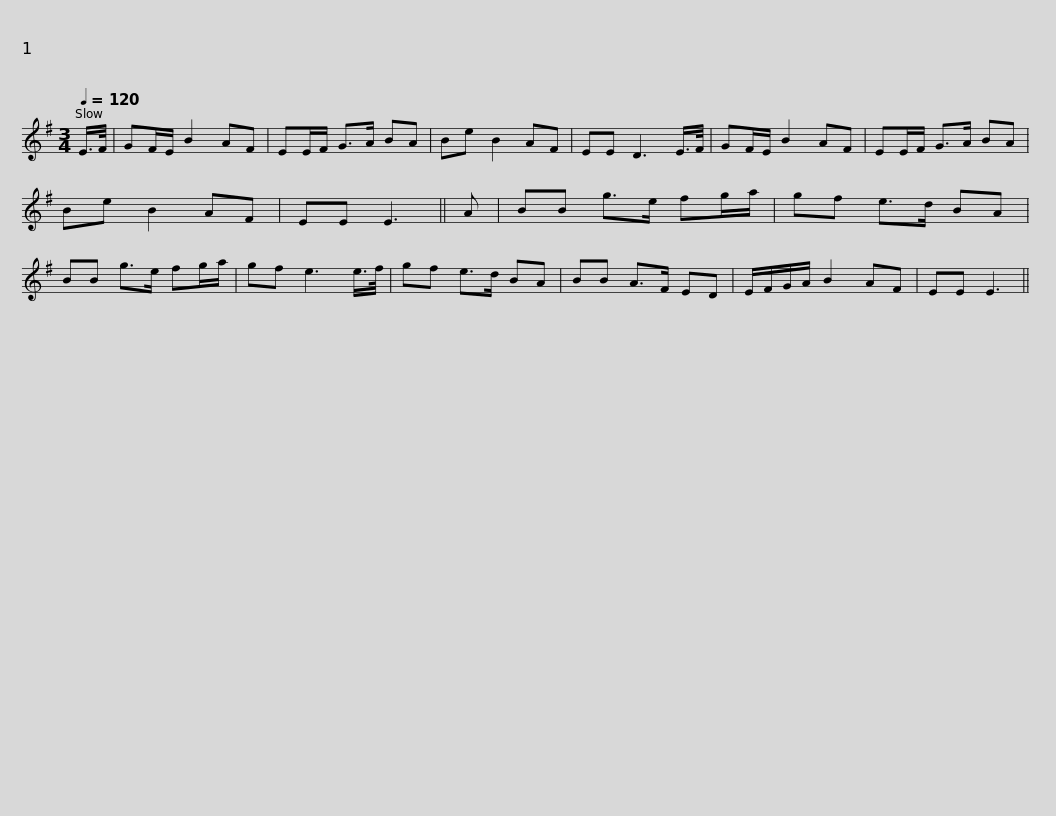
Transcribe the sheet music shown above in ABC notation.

X:1
L:1/8
Q:1/4=120
M:3/4
I:linebreak $
K:Emin
V:1 treble
V:1
 E/>F/ | GF/E/ B2 AF | EE/F/ G>A BA | Be B2 AF | EE D3 E/>F/ | %5
 GF/E/ B2 AF | EE/F/ G>A BA | Be B2 AF |$ EE E3 || A | %10
 BB g>e fg/a/ | gf e>d BA | BB g>e fg/a/ | gf e3 e/>f/ | gf e>d BA | %15
 BB A>F ED |$ E/F/G/A/ B2 AF | EE E3 || %18
